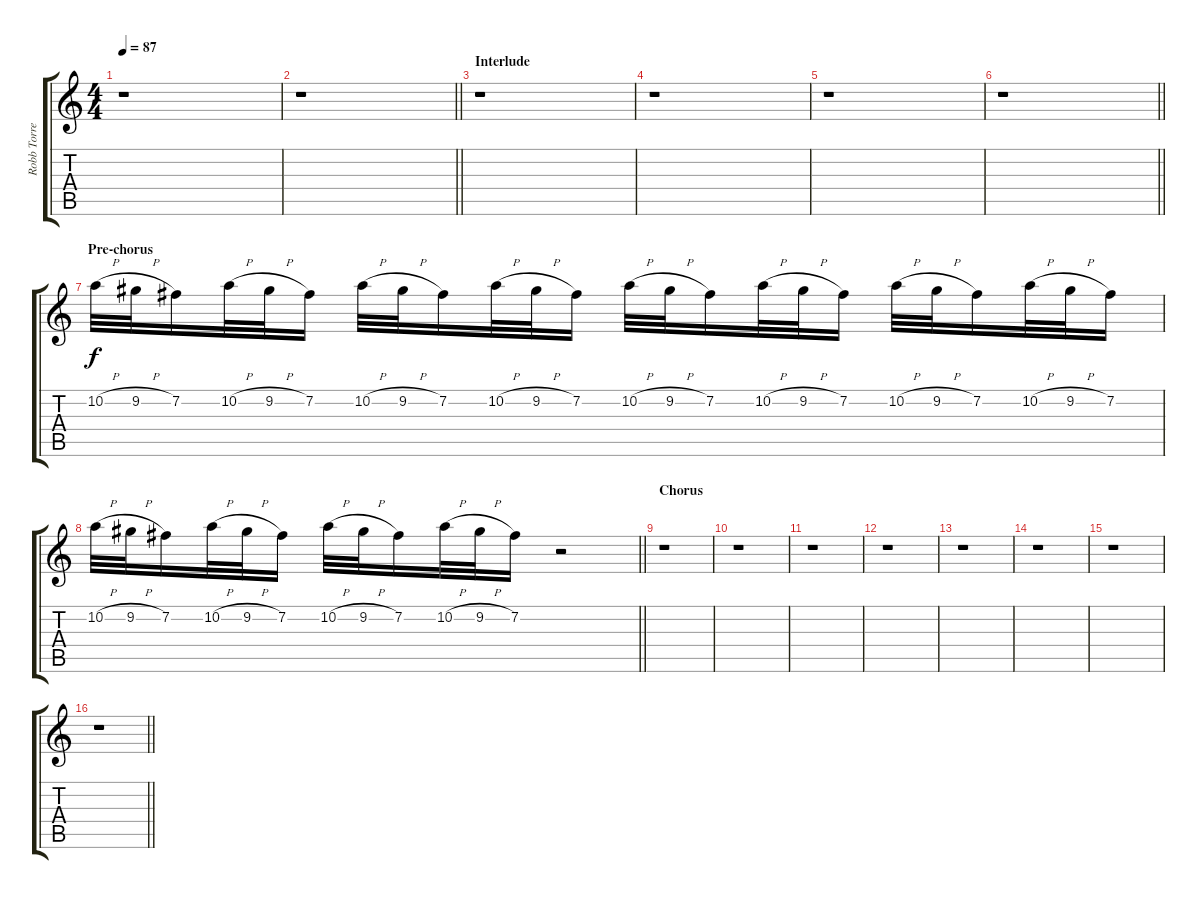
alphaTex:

\track ("Robb Torres (Lead Guitar)" "Robb Torre") {instrument distortionguitar}
\staff {score tabs}
\tuning (E4 B3 G3 D3 A2 D2) {hide}
\ts (4 4)
\tempo 87
\clef g2
\ks c
r.1{dy f} |
\barLineRight lightlight
r.1 |
\section ("" "Interlude")
r.1 |
r.1 |
r.1 |
\barLineRight lightlight
r.1 |
\section ("" "Pre-chorus")
10.2{h}.32 9.2{h}.32 7.2.16 10.2{h}.32 9.2{h}.32 7.2.16 10.2{h}.32 9.2{h}.32 7.2.16 10.2{h}.32 9.2{h}.32 7.2.16 10.2{h}.32 9.2{h}.32 7.2.16 10.2{h}.32 9.2{h}.32 7.2.16 10.2{h}.32 9.2{h}.32 7.2.16 10.2{h}.32 9.2{h}.32 7.2.16 |
\barLineRight lightlight
10.2{h}.32 9.2{h}.32 7.2.16 10.2{h}.32 9.2{h}.32 7.2.16 10.2{h}.32 9.2{h}.32 7.2.16 10.2{h}.32 9.2{h}.32 7.2.16 r.2 |
\section ("" "Chorus")
r.1 |
r.1 |
r.1 |
r.1 |
r.1 |
r.1 |
r.1 |
\barLineRight lightlight
r.1
